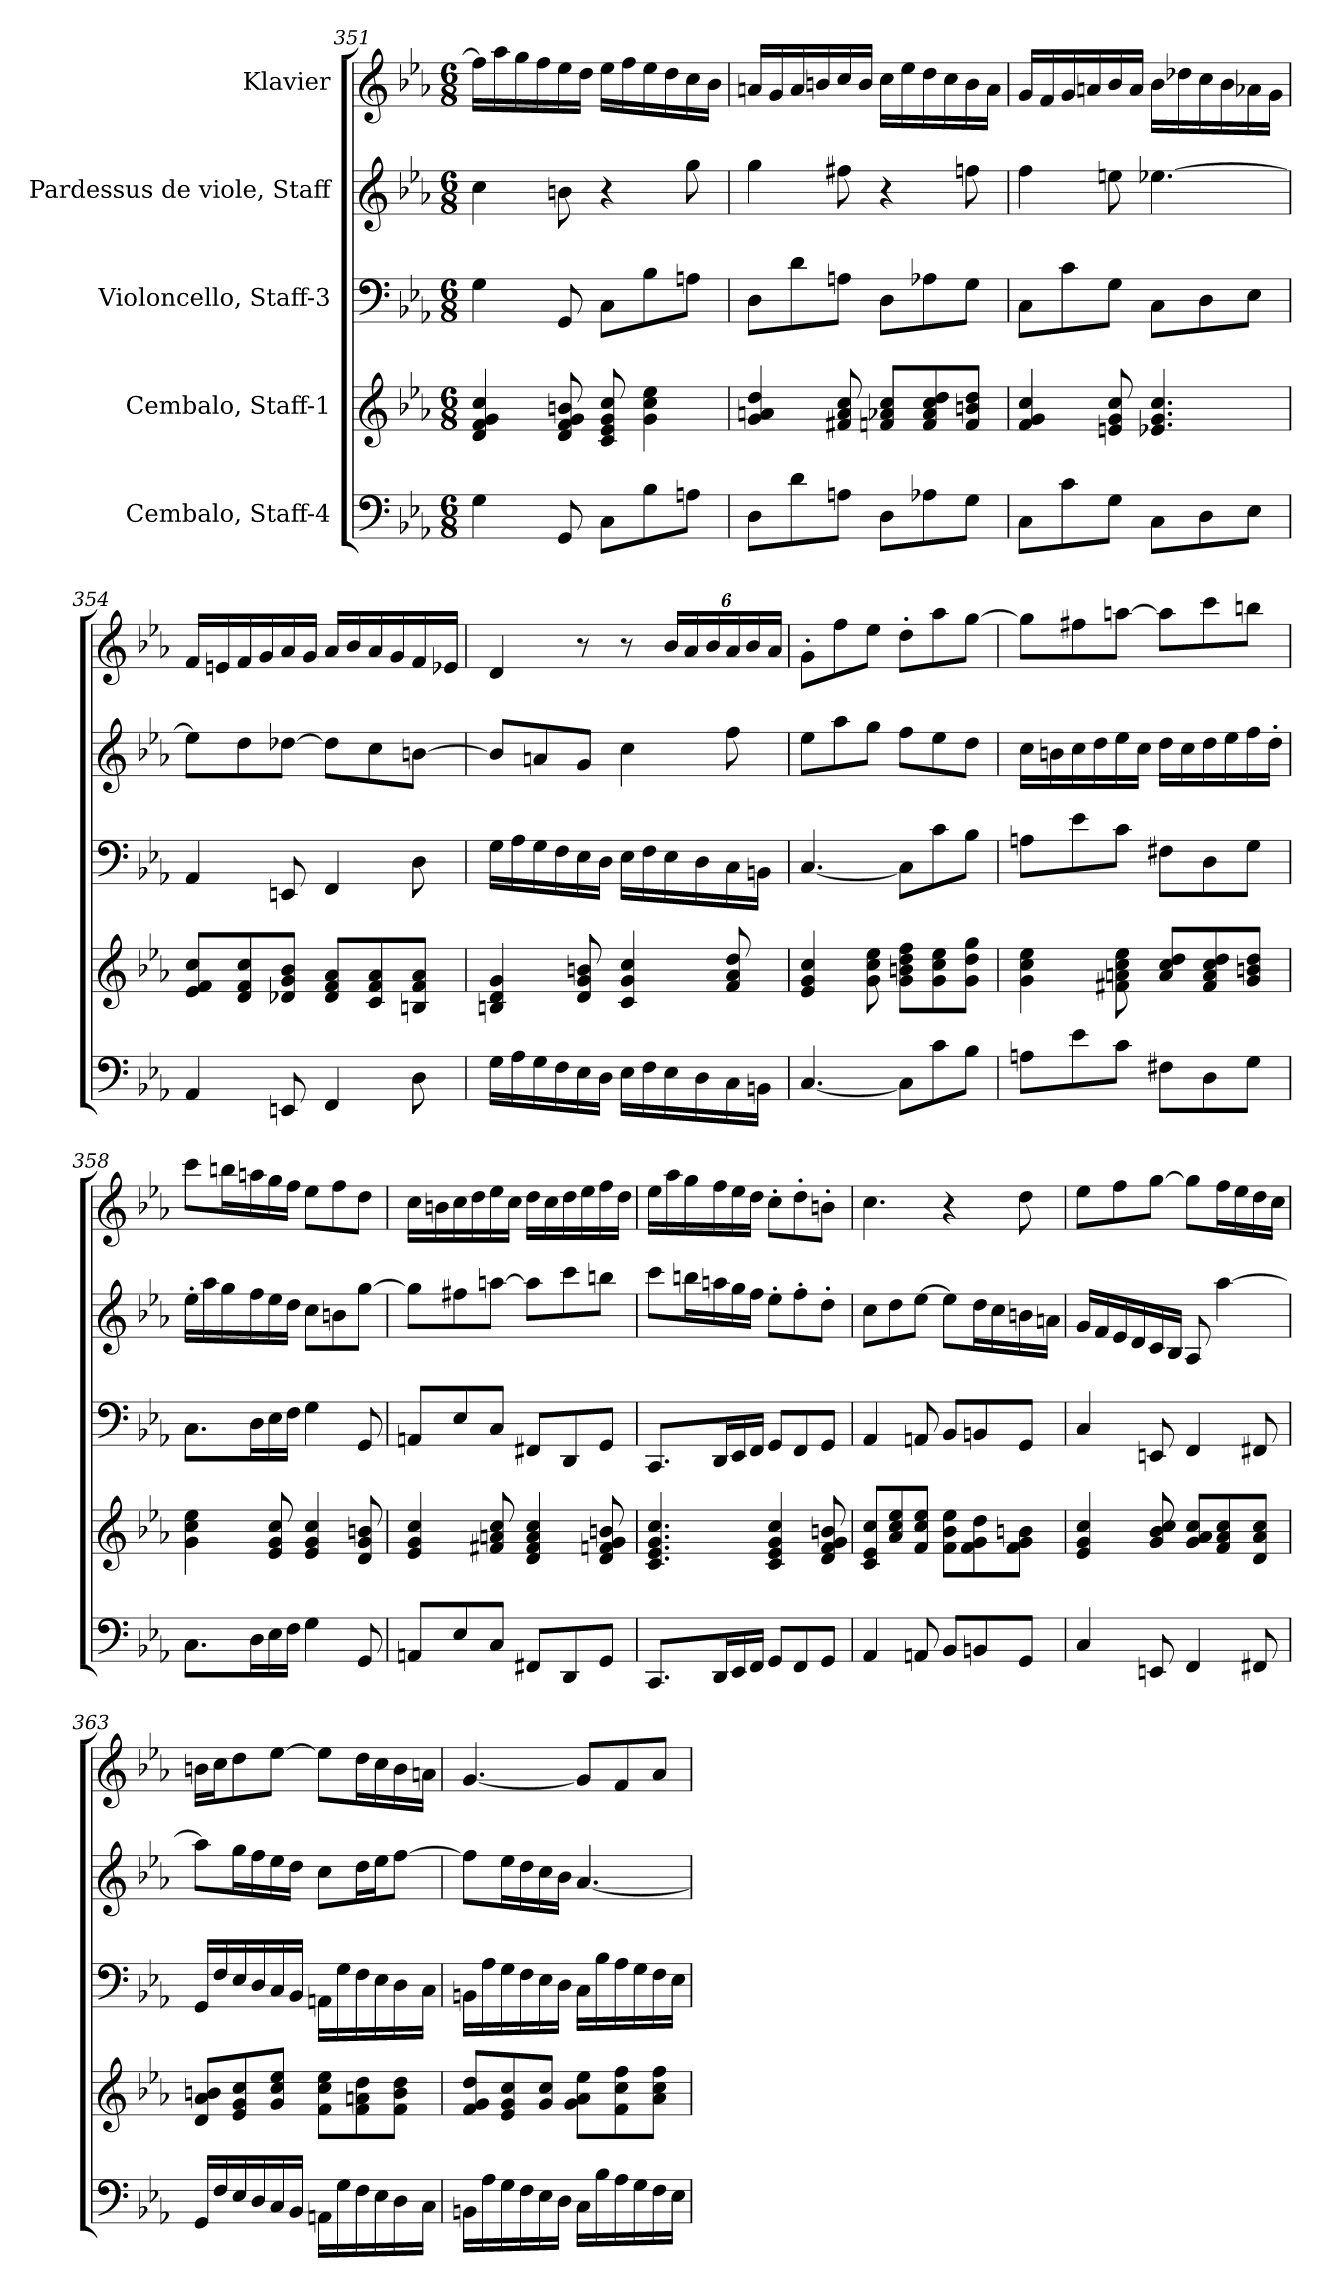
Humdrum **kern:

**kern	**kern	**kern	**kern	**kern
*part5	*part4	*part3	*part2	*part1
*staff5	*staff4	*staff3	*staff2	*staff1
*I"Cembalo, Staff-4	*I"Cembalo, Staff-1	*I"Violoncello, Staff-3	*I"Pardessus de viole, Staff	*I"Klavier
*clefF4	*clefG2	*clefF4	*clefG2	*clefG2
*ITrd7c12	*	*	*	*
*k[b-e-a-]	*k[b-e-a-]	*k[b-e-a-]	*k[b-e-a-]	*k[b-e-a-]
*M6/8	*M6/8	*M6/8	*M6/8	*M6/8
=351	=351	=351	=351	=351
4GG\	4d/ 4f/ 4g/ 4cc/	4G\	4cc\	16ff\LL]
.	.	.	.	16aa-\
.	.	.	.	16gg\
.	.	.	.	16ff\
8GGG/	8d/ 8f/ 8g/ 8bn/	8GG/	8bn\	16ee-\
.	.	.	.	16dd\JJ
8CC\L	8c/ 8e-/ 8g/ 8cc/	8C\L	4r	16ee-\LL
.	.	.	.	16ff\
8BB-\	4g\ 4cc\ 4ee-\	8B-\	.	16ee-\
.	.	.	.	16dd\
8AAn\J	.	8An\J	8gg\	16cc\
.	.	.	.	16b-\JJ
!!LO:LB:g=z
=352	=352	=352	=352	=352
8DD\L	4g/ 4an/ 4dd/	8D\L	4gg\	16an/LL
.	.	.	.	16g/
8D\	.	8d\	.	16a/
.	.	.	.	16bn/
8AAn\J	8f#X/ 8a/ 8cc/	8An\J	8ff#X\	16cc/
.	.	.	.	16b/JJ
8DD\L	8fn/ 8a-X/ 8cc/L	8D\L	4r	16cc\LL
.	.	.	.	16ee-\
8AA-X\	8f/ 8a-/ 8cc/ 8dd/	8A-X\	.	16dd\
.	.	.	.	16cc\
8GG\J	8f/ 8bn/ 8dd/J	8G\J	8ffn\	16b\
.	.	.	.	16a\JJ
=353	=353	=353	=353	=353
8CC\L	4f/ 4g/ 4cc/	8C\L	4ff\	16g/LL
.	.	.	.	16f/
8C\	.	8c\	.	16g/
.	.	.	.	16an/
8GG\J	8en/ 8g/ 8cc/	8G\J	8een\	16b-/
.	.	.	.	16a/JJ
8CC\L	4.e-X/ 4.g/ 4.cc/	8C\L	[4.ee-X\	16b-\LL
.	.	.	.	16dd-X\
8DD\	.	8D\	.	16cc\
.	.	.	.	16b-\
8EE-\J	.	8E-\J	.	16a-X\
.	.	.	.	16g\JJ
=354	=354	=354	=354	=354
4AAA-/	8e-/ 8f/ 8cc/L	4AA-/	8ee-\L]	16f/LL
.	.	.	.	16en/
.	8d/ 8f/ 8cc/	.	8dd\	16f/
.	.	.	.	16g/
8EEEn/	8d-X/ 8g/ 8b-/J	8EEn/	[8dd-X\J	16a-/
.	.	.	.	16g/JJ
4FFF/	8d-/ 8f/ 8a-/L	4FF/	8dd-\L]	16a-/LL
.	.	.	.	16b-/
.	8c/ 8f/ 8a-/	.	8cc\	16a-/
.	.	.	.	16g/
8DD\	8Bn/ 8f/ 8a-/J	8D\	[8bn\J	16f/
.	.	.	.	16e-X/JJ
!!LO:PB:g=z
=355	=355	=355	=355	=355
16GG\LL	4Bn/ 4d/ 4g/	16G\LL	8b/L]	4d/
16AA-\	.	16A-\	.	.
16GG\	.	16G\	8an/	.
16FF\	.	16F\	.	.
16EE-\	8d/ 8g/ 8bn/	16E-\	8g/J	8r
16DD\JJ	.	16D\JJ	.	.
16EE-\LL	4c/ 4g/ 4cc/	16E-\LL	4cc\	8r
16FF\	.	16F\	.	.
*	*	*	*	*Xbrackettup
16EE-\	.	16E-\	.	24b-/LL
.	.	.	.	24a-/
16DD\	.	16D\	.	.
.	.	.	.	24b-/
16CC\	8f/ 8a-/ 8dd/	16C\	8ff\	24a-/
.	.	.	.	24b-/
16BBBn\JJ	.	16BBn\JJ	.	.
.	.	.	.	24a-/JJ
=356	=356	=356	=356	=356
[4.CC/	4e-/ 4g/ 4cc/	[4.C/	8ee-\L	8g'\L
.	.	.	8aa-\	8ff\
.	8g\ 8cc\ 8ee-\	.	8gg\J	8ee-\J
8CC\L]	8g\ 8bn\ 8dd\ 8ff\L	8C\L]	8ff\L	8dd'\L
8C\	8g\ 8cc\ 8ee-\	8c\	8ee-\	8aa-\
8BB-\J	8g\ 8dd\ 8gg\J	8B-\J	8dd\J	[8gg\J
=357	=357	=357	=357	=357
8AAn\L	4g\ 4cc\ 4ee-\	8An\L	16cc\LL	8gg\L]
.	.	.	16bn\	.
8E-\	.	8e-\	16cc\	8ff#X\
.	.	.	16dd\	.
8C\J	8f#X\ 8an\ 8cc\ 8ee-\	8c\J	16ee-\	[8aan\J
.	.	.	16cc\JJ	.
8FF#X\L	8a/ 8cc/ 8dd/L	8F#X\L	16dd\LL	8aa\L]
.	.	.	16cc\	.
8DD\	8f#/ 8a/ 8cc/ 8dd/	8D\	16dd\	8ccc\
.	.	.	16ee-\	.
8GG\J	8g/ 8bn/ 8dd/J	8G\J	16ff\	8bbn\J
.	.	.	16dd'\JJ	.
=358	=358	=358	=358	=358
8.CC\L	4g\ 4cc\ 4ee-\	8.C\L	16ee-'\LL	8ccc\L
.	.	.	16aa-\	.
.	.	.	16gg\	16bbn\L
16DD\L	.	16D\L	16ff\	16aan\
16EE-\	8e-/ 8g/ 8cc/	16E-\	16ee-\	16gg\
16FF\JJ	.	16F\JJ	16dd\JJ	16ff\JJ
4GG\	4e-/ 4g/ 4cc/	4G\	8cc\L	8ee-\L
.	.	.	8bn\	8ff\
8GGG/	8d/ 8g/ 8bn/	8GG/	[8gg\J	8dd\J
!!LO:LB:g=z
=359	=359	=359	=359	=359
8AAAn/L	4e-/ 4g/ 4cc/	8AAn/L	8gg\L]	16cc\LL
.	.	.	.	16bn\
8EE-/	.	8E-/	8ff#X\	16cc\
.	.	.	.	16dd\
8CC/J	8f#X/ 8an/ 8cc/	8C/J	[8aan\J	16ee-\
.	.	.	.	16cc\JJ
8FFF#X/L	4d/ 4f#/ 4a/ 4cc/	8FF#X/L	8aa\L]	16dd\LL
.	.	.	.	16cc\
8DDD/	.	8DD/	8ccc\	16dd\
.	.	.	.	16ee-\
8GGG/J	8d/ 8fn/ 8g/ 8bn/	8GG/J	8bbn\J	16ff\
.	.	.	.	16dd\JJ
=360	=360	=360	=360	=360
8.CCC/L	4.c/ 4.e-/ 4.g/ 4.cc/	8.CC/L	8ccc\L	16ee-\LL
.	.	.	.	16aa-\
.	.	.	16bbn\L	16gg\
16DDD/L	.	16DD/L	16aan\	16ff\
16EEE-/	.	16EE-/	16gg\	16ee-\
16FFF/JJ	.	16FF/JJ	16ff\JJ	16dd\JJ
8GGG/L	4c/ 4e-/ 4g/ 4cc/	8GG/L	8ee-'\L	8cc'\L
8FFF/	.	8FF/	8ff'\	8dd'\
8GGG/J	8d/ 8f/ 8g/ 8bn/	8GG/J	8dd'\J	8bn'\J
=361	=361	=361	=361	=361
4AAA-/	8c/ 8e-/ 8cc/L	4AA-/	8cc\L	4.cc\
.	8a-/ 8cc/ 8ee-/	.	8dd\	.
8AAAn/	8f/ 8cc/ 8ee-/J	8AAn/	[8ee-\J	.
8BBB-/L	8f\ 8b-\ 8ee-\L	8BB-/L	8ee-\L]	4r
8BBBn/	8f\ 8g\ 8dd\	8BBn/	16dd\L	.
.	.	.	16cc\	.
8GGG/J	8f\ 8g\ 8bn\J	8GG/J	16bn\	8dd\
.	.	.	16an\JJ	.
!!LO:PB:g=z
=362	=362	=362	=362	=362
4CC/	4e-/ 4g/ 4cc/	4C/	16g/LL	8ee-\L
.	.	.	16f/	.
.	.	.	16e-/	8ff\
.	.	.	16d/	.
8EEEn/	8g/ 8b-/ 8cc/	8EEn/	16c/	[8gg\J
.	.	.	16B-/JJ	.
4FFF/	8g/ 8a-/ 8cc/L	4FF/	8A-/	8gg\L]
.	8f/ 8a-/ 8cc/	.	[4aa-\	16ff\L
.	.	.	.	16ee-\
8FFF#X/	8d/ 8a-/ 8cc/J	8FF#X/	.	16dd\
.	.	.	.	16cc\JJ
=363	=363	=363	=363	=363
16GGG/LL	8d/ 8a-/ 8bn/L	16GG/LL	8aa-\L]	16bn\LL
16FF/	.	16F/	.	16cc\J
16EE-/	8e-/ 8g/ 8cc/	16E-/	16gg\L	8dd\
16DD/	.	16D/	16ff\	.
16CC/	8g/ 8cc/ 8ee-/J	16C/	16ee-\	[8ee-\J
16BBB-/JJ	.	16BB-/JJ	16dd\JJ	.
16AAAn\LL	8f\ 8cc\ 8ee-\L	16AAn\LL	8cc\L	8ee-\L]
16GG\	.	16G\	.	.
16FF\	8f\ 8an\ 8dd\	16F\	16dd\L	16dd\L
16EE-\	.	16E-\	16ee-\J	16cc\
16DD\	8f\ 8b\ 8dd\J	16D\	[8ff\J	16b\
16CC\JJ	.	16C\JJ	.	16an\JJ
=364	=364	=364	=364	=364
16BBBn\LL	8f/ 8g/ 8dd/L	16BBn\LL	8ff\L]	[4.g/
16AA-\	.	16A-\	.	.
16GG\	8e-/ 8g/ 8cc/	16G\	16ee-\L	.
16FF\	.	16F\	16dd\	.
16EE-\	8g/ 8cc/J	16E-\	16cc\	.
16DD\JJ	.	16D\JJ	16b-\JJ	.
16CC\LL	8g\ 8a-\ 8ee-\L	16C\LL	[4.a-/	8g/L]
16BB-\	.	16B-\	.	.
16AA-\	8f\ 8cc\ 8ff\	16A-\	.	8f/
16GG\	.	16G\	.	.
16FF\	8a-\ 8cc\ 8ff\J	16F\	.	8a-/J
16EE-\JJ	.	16E-\JJ	.	.
=	=	=	=	=
*-	*-	*-	*-	*-
